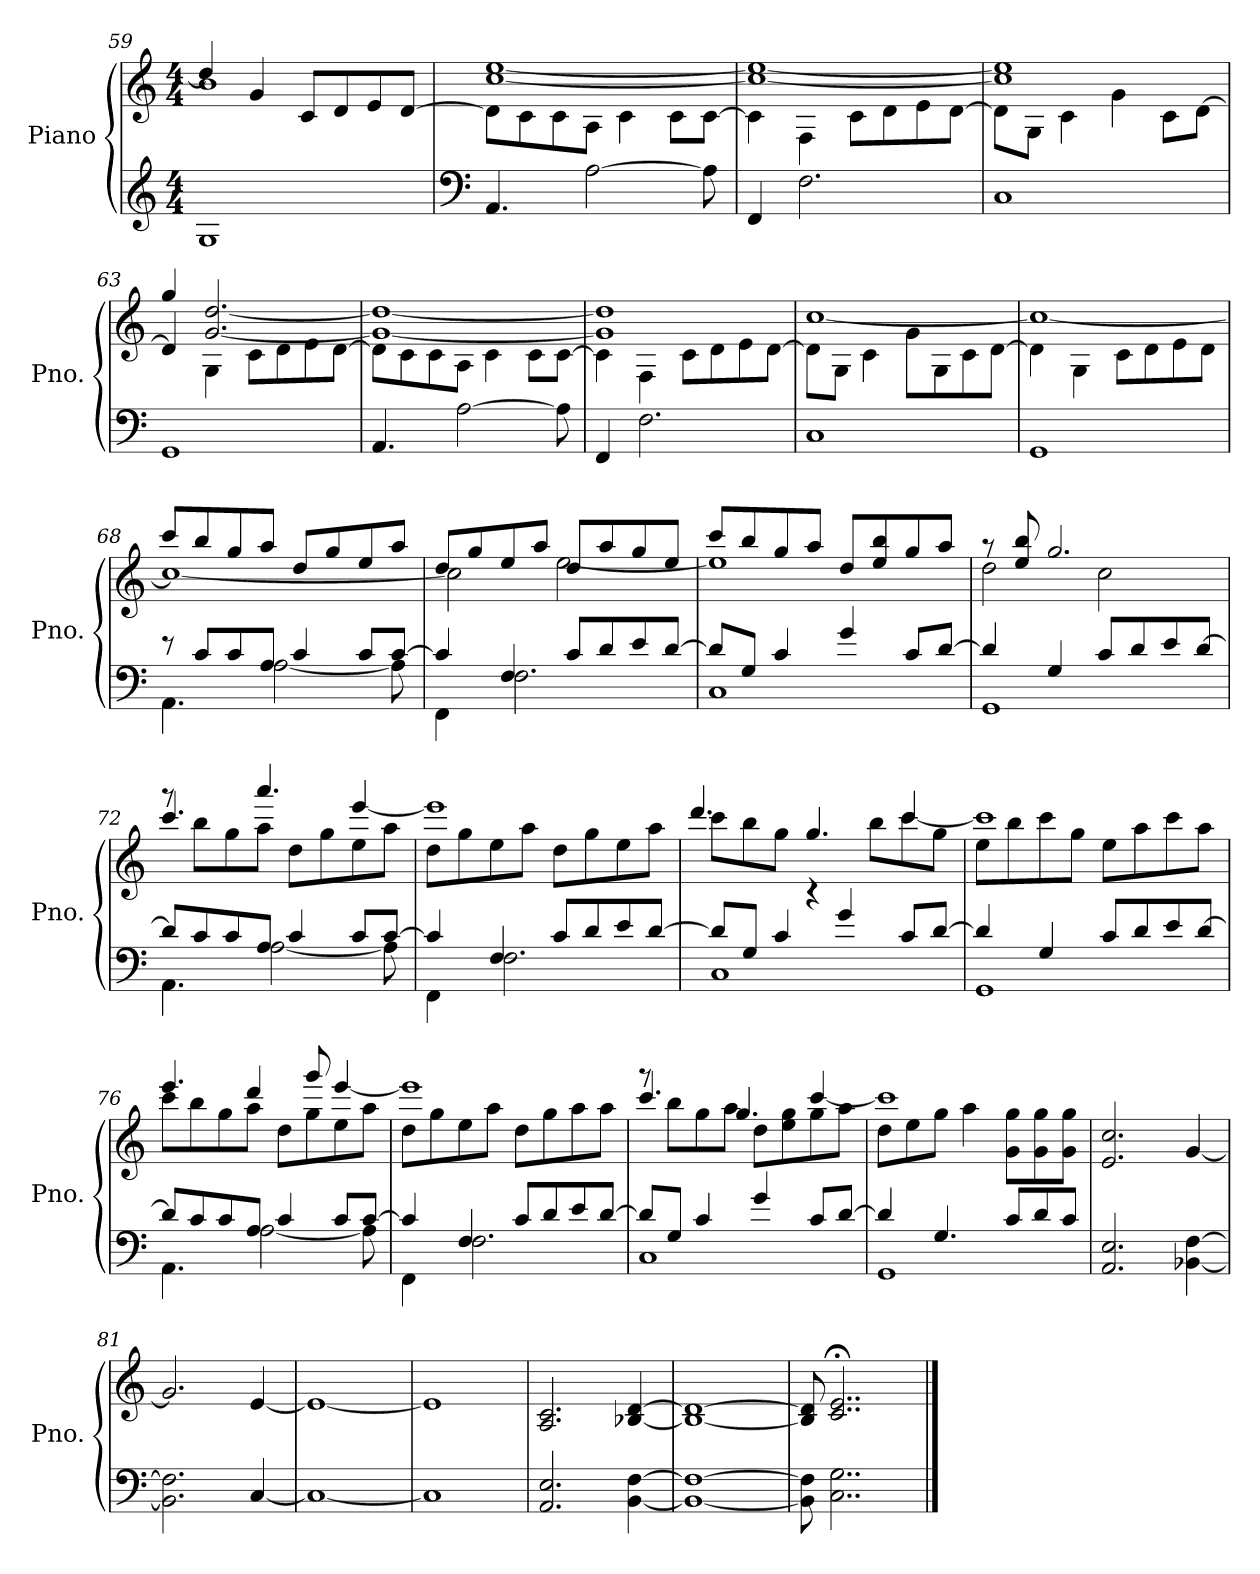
**kern	**kern
*part1	*part1
*staff2	*staff1
*I"Piano	*
*I'Pno.	*
*clefG2	*clefG2
*k[]	*k[]
*M4/4	*M4/4
=59	=59
*	*^
1G	4dd/]	1b
.	4g/	.
.	8c/L	.
.	8d/	.
.	8e/	.
.	[8d/J	.
=60	=60	=60
*clefF4	*	*
4.AA/	8d\L]	[1cc [1ee
.	8c\	.
.	8c\	.
[2A\	8A\J	.
.	4c\	.
.	8c\L	.
8A\]	[8c\J	.
=61	=61	=61
4FF/	4c\]	1cc_ 1ee_
2.F\	4F\	.
.	8c\L	.
.	8d\	.
.	8e\	.
.	[8d\J	.
=62	=62	=62
1C	8d\L]	1cc] 1ee]
.	8G\J	.
.	4c\	.
.	4g\	.
.	8c\L	.
.	[8d\J	.
=63	=63	=63
1GG	4d/]	4gg/
.	4G\	[2.g/ [2.dd/
.	8c\L	.
.	8d\	.
.	8e\	.
.	[8d\J	.
!!LO:LB:g=z	!!
=64	=64	=64
4.AA/	8d\L]	1g_ 1dd_
.	8c\	.
.	8c\	.
[2A\	8A\J	.
.	4c\	.
.	8c\L	.
8A\]	[8c\J	.
=65	=65	=65
4FF/	4c\]	1g] 1dd]
2.F\	4F\	.
.	8c\L	.
.	8d\	.
.	8e\	.
.	[8d\J	.
=66	=66	=66
1C	8d\L]	[1cc
.	8G\J	.
.	4c\	.
.	8g\L	.
.	8G\	.
.	8c\	.
.	[8d\J	.
=67	=67	=67
1GG	4d\]	1cc_
.	4G\	.
.	8c\L	.
.	8d\	.
.	8e\	.
.	8d\J	.
!!LO:PB:g=z	!!
=68	=68	=68
*^	*	*
8r	4.AA\	8ccc/L	1cc_
8c/L	.	8bb/	.
8c/	.	8gg/	.
8A/J	[2A\	8aa/J	.
4c/	.	8dd/L	.
.	.	8gg/	.
8c/L	.	8ee/	.
[8c/J	8A\]	8aa/J	.
=69	=69	=69	=69
4c/]	4FF\	8dd/L	2cc\]
.	.	8gg/	.
4F/	2.F\	8ee/	.
.	.	8aa/J	.
8c/L	.	8dd/L	[2ee\
8d/	.	8aa/	.
8e/	.	8gg/	.
[8d/J	.	8ee/J	.
=70	=70	=70	=70
8d/L]	1C	8ccc/L	1ee]
8G/J	.	8bb/	.
4c/	.	8gg/	.
.	.	8aa/J	.
4g/	.	8dd/L	.
.	.	8ee/ 8bb/	.
8c/L	.	8gg/	.
[8d/J	.	8aa/J	.
=71	=71	=71	=71
4d/]	1GG	8r	2dd\
.	.	8ee/ 8bb/	.
4G/	.	2.gg/	.
8c/L	.	.	2cc\
8d/	.	.	.
8e/	.	.	.
[8d/J	.	.	.
!!LO:LB:g=z	!!
=72	=72	=72	=72
8d/L]	4.AA\	8r	4.ccc/
8c/	.	8bb\L	.
8c/	.	8gg\	.
8A/J	[2A\	8aa\J	4.aaa/
4c/	.	8dd\L	.
.	.	8gg\	.
8c/L	.	8ee\	[4eee/
[8c/J	8A\]	8aa\J	.
=73	=73	=73	=73
4c/]	4FF\	8dd\L	1eee]
.	.	8gg\	.
4F/	2.F\	8ee\	.
.	.	8aa\J	.
8c/L	.	8dd\L	.
8d/	.	8gg\	.
8e/	.	8ee\	.
[8d/J	.	8aa\J	.
=74	=74	=74	=74
8d/L]	1C	8ccc\L	4.ddd/
8G/J	.	8bb\	.
4c/	.	8gg\J	.
.	.	4rc	4.gg/
4g/	.	.	.
.	.	8bb\L	.
8c/L	.	8ccc\	[4ccc/
[8d/J	.	8gg\J	.
=75	=75	=75	=75
4d/]	1GG	8ee\L	1ccc]
.	.	8bb\	.
4G/	.	8ccc\	.
.	.	8gg\J	.
8c/L	.	8ee\L	.
8d/	.	8aa\	.
8e/	.	8ccc\	.
[8d/J	.	8aa\J	.
!!LO:LB:g=z	!!
=76	=76	=76	=76
8d/L]	4.AA\	8ccc\L	4.eee/
8c/	.	8bb\	.
8c/	.	8gg\	.
8A/J	[2A\	8aa\J	4ddd/
4c/	.	8dd\L	.
.	.	8gg\	8ggg/
8c/L	.	8ee\	[4eee/
[8c/J	8A\]	8aa\J	.
=77	=77	=77	=77
4c/]	4FF\	8dd\L	1eee]
.	.	8gg\	.
4F/	2.F\	8ee\	.
.	.	8aa\J	.
8c/L	.	8dd\L	.
8d/	.	8gg\	.
8e/	.	8aa\	.
[8d/J	.	8aa\J	.
=78	=78	=78	=78
8d/L]	1C	8r	4.ccc/
8G/J	.	8bb\L	.
4c/	.	8gg\	.
.	.	8aa\J	4.gg/
4g/	.	8dd\L	.
.	.	8ee\ 8gg\	.
8c/L	.	8gg\	[4ccc/
[8d/J	.	8aa\J	.
=79	=79	=79	=79
4d/]	1GG	8dd\L	1ccc]
.	.	8ee\	.
4.G/	.	8gg\J	.
.	.	4aa\	.
8c/L	.	8g\ 8gg\L	.
8d/	.	8g\ 8gg\	.
8c/J	.	8g\ 8gg\J	.
*v	*v	*	*
*	*v	*v
=80	=80
2.AA/ 2.E/	2.e/ 2.cc/
[4BB-X\ [4F\	[4g/
!!LO:LB:g=z
=81	=81
2.BB-\] 2.F\]	2.g/]
[4C/	[4e/
=82	=82
1C_	1e_
=83	=83
1C]	1e]
=84	=84
2.AA/ 2.E/	2.A/ 2.c/
[4BB\ [4F\	[4B-X/ [4d/
=85	=85
1BB_ 1F_	1B-_ 1d_
=86	=86
8BB\] 8F\]	8B-/] 8d/]
2..C\ 2..G\	2..c/;< 2..e/;<
==	==
*-	*-
